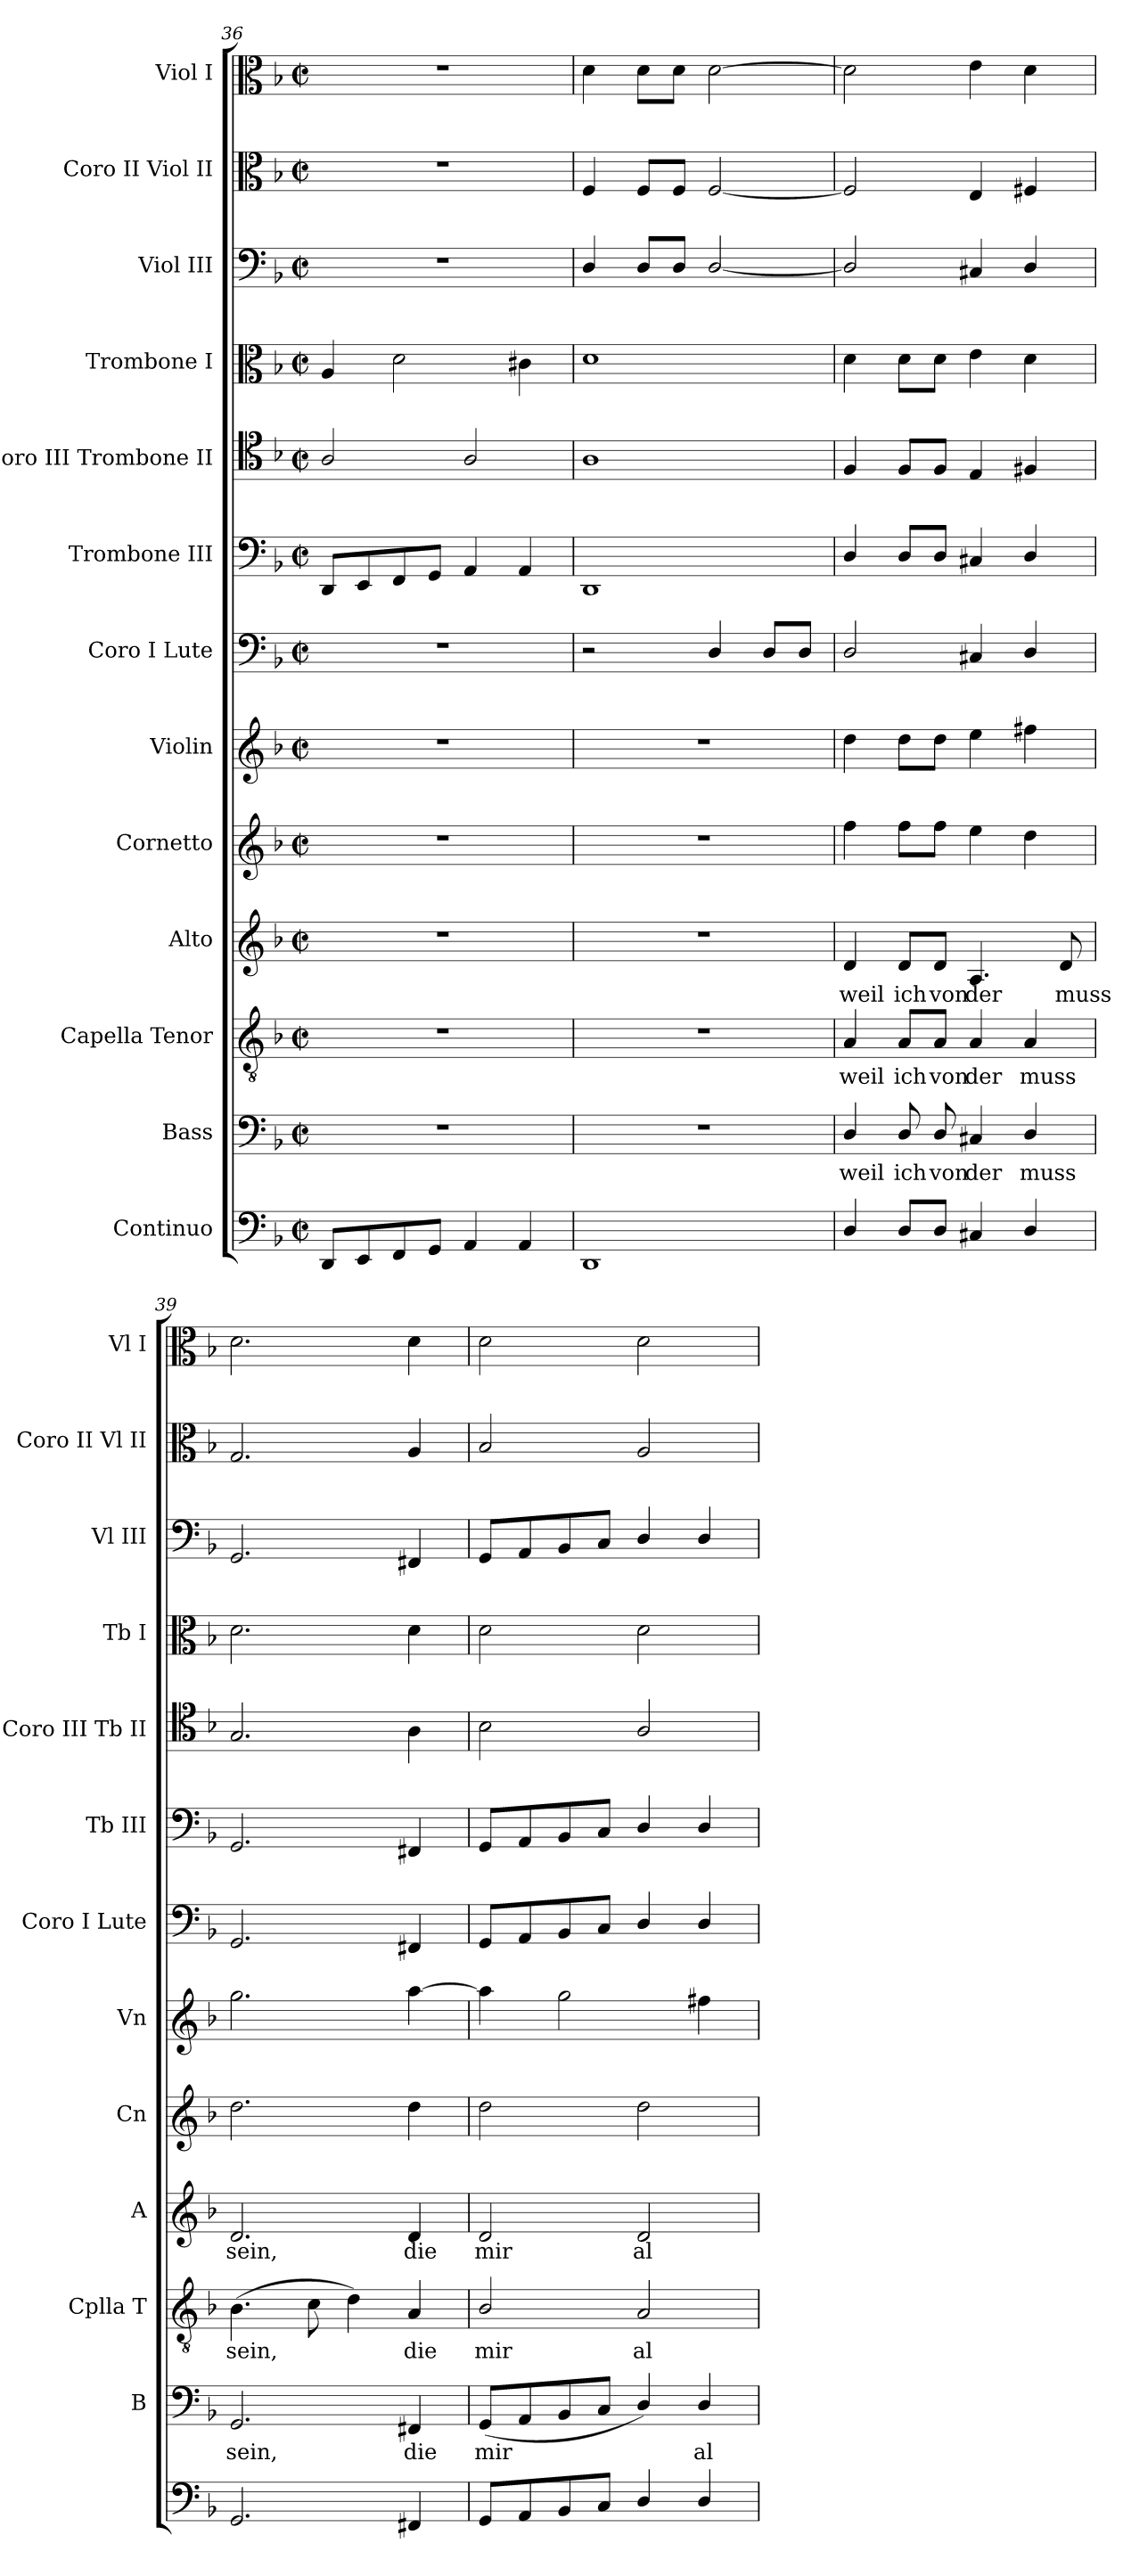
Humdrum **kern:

**kern	**kern	**text	**kern	**text	**kern	**text	**kern	**kern	**kern	**kern	**kern	**kern	**kern	**kern	**kern
*part13	*part12	*part12	*part11	*part11	*part10	*part10	*part9	*part8	*part7	*part6	*part5	*part4	*part3	*part2	*part1
*staff13	*staff12	*staff12	*staff11	*staff11	*staff10	*staff10	*staff9	*staff8	*staff7	*staff6	*staff5	*staff4	*staff3	*staff2	*staff1
*I"Continuo	*I"Bass	*	*I"Capella Tenor	*	*I"Alto	*	*I"Cornetto	*I"Violin	*I"Coro I Lute	*I"Trombone III	*I"Coro III Trombone II	*I"Trombone I	*I"Viol III	*I"Coro II Viol II	*I"Viol I
*	*I'B	*	*I'Cplla T	*	*I'A	*	*I'Cn	*I'Vn	*I'Coro I Lute	*I'Tb III	*I'Coro III Tb II	*I'Tb I	*I'Vl III	*I'Coro II Vl II	*I'Vl I
!!LO:LB:g=z
*clefF4	*clefF4	*	*clefGv2	*	*clefG2	*	*clefG2	*clefG2	*clefF4	*clefF4	*clefC4	*clefC3	*clefF4	*clefC3	*clefC3
*k[b-]	*k[b-]	*	*k[b-]	*	*k[b-]	*	*k[b-]	*k[b-]	*k[b-]	*k[b-]	*k[b-]	*k[b-]	*k[b-]	*k[b-]	*k[b-]
*F:	*F:	*	*F:	*	*F:	*	*F:	*F:	*F:	*F:	*F:	*F:	*F:	*F:	*F:
*M2/2	*M2/2	*	*M2/2	*	*M2/2	*	*M2/2	*M2/2	*M2/2	*M2/2	*M2/2	*M2/2	*M2/2	*M2/2	*M2/2
*met(c|)	*met(c|)	*	*met(c|)	*	*met(c|)	*	*met(c|)	*met(c|)	*met(c|)	*met(c|)	*met(c|)	*met(c|)	*met(c|)	*met(c|)	*met(c|)
=36	=36	=36	=36	=36	=36	=36	=36	=36	=36	=36	=36	=36	=36	=36	=36
8DDL	1r	.	1r	.	1r	.	1r	1r	1r	8DDL	2A/	4A	1r	1r	1r
8EE	.	.	.	.	.	.	.	.	.	8EE	.	.	.	.	.
8FF	.	.	.	.	.	.	.	.	.	8FF	.	2d	.	.	.
8GGJ	.	.	.	.	.	.	.	.	.	8GGJ	.	.	.	.	.
4AA	.	.	.	.	.	.	.	.	.	4AA	2A/	.	.	.	.
4AA	.	.	.	.	.	.	.	.	.	4AA	.	4c#X	.	.	.
=37	=37	=37	=37	=37	=37	=37	=37	=37	=37	=37	=37	=37	=37	=37	=37
1DD	1r	.	1r	.	1r	.	1r	1r	2r	1DD	1A	1d	4D/	4F	4d
.	.	.	.	.	.	.	.	.	.	.	.	.	8D/L	8FL	8dL
.	.	.	.	.	.	.	.	.	.	.	.	.	8D/J	8FJ	8dJ
.	.	.	.	.	.	.	.	.	4D/	.	.	.	[2D/	[2F	[2d
.	.	.	.	.	.	.	.	.	8D/L	.	.	.	.	.	.
.	.	.	.	.	.	.	.	.	8D/J	.	.	.	.	.	.
=38	=38	=38	=38	=38	=38	=38	=38	=38	=38	=38	=38	=38	=38	=38	=38
!	!	!LO:LY:b	!	!LO:LY:b	!	!LO:LY:b	!	!	!	!	!	!	!	!	!
4D/	4D/	weil	4A	weil	4d	weil	4ff	4dd	2D/	4D/	4F	4d	2D/]	2F]	2d]
!	!	!LO:LY:b	!	!LO:LY:b	!	!LO:LY:b	!	!	!	!	!	!	!	!	!
8D/L	8D/	ich	8A/L	ich	8d/L	ich	8ffL	8ddL	.	8D/L	8FL	8dL	.	.	.
!	!	!LO:LY:b	!	!LO:LY:b	!	!LO:LY:b	!	!	!	!	!	!	!	!	!
8D/J	8D/	von	8A/J	von	8d/J	von	8ffJ	8ddJ	.	8D/J	8FJ	8dJ	.	.	.
!	!	!LO:LY:b	!	!LO:LY:b	!	!LO:LY:b	!	!	!	!	!	!	!	!	!
4C#X	4C#X	der	4A	der	4.A	der	4ee	4ee	4C#X	4C#X	4E	4e	4C#X	4E	4e
!	!	!LO:LY:b	!	!LO:LY:b	!	!	!	!	!	!	!	!	!	!	!
4D/	4D/	muss	4A	muss	.	.	4dd	4ff#X	4D/	4D/	4F#X	4d	4D/	4F#X	4d
!	!	!	!	!	!	!LO:LY:b	!	!	!	!	!	!	!	!	!
.	.	.	.	.	8d	muss	.	.	.	.	.	.	.	.	.
=39	=39	=39	=39	=39	=39	=39	=39	=39	=39	=39	=39	=39	=39	=39	=39
!	!	!LO:LY:b	!	!LO:LY:b	!	!LO:LY:b	!	!	!	!	!	!	!	!	!
2.GG	2.GG	sein,	(>4.B-	sein,	2.d	sein,	2.dd	2.gg	2.GG	2.GG	2.G	2.d	2.GG	2.G	2.d
.	.	.	8c	.	.	.	.	.	.	.	.	.	.	.	.
.	.	.	4d)	.	.	.	.	.	.	.	.	.	.	.	.
!	!	!LO:LY:b	!	!LO:LY:b	!	!LO:LY:b	!	!	!	!	!	!	!	!	!
4FF#X	4FF#X	die	4A	die	4d	die	4dd	[4aa	4FF#X	4FF#X	4A	4d	4FF#X	4A	4d
=40	=40	=40	=40	=40	=40	=40	=40	=40	=40	=40	=40	=40	=40	=40	=40
!	!	!LO:LY:b	!	!LO:LY:b	!	!LO:LY:b	!	!	!	!	!	!	!	!	!
8GGL	(<8GGL	mir	2B-/	mir	2d	mir	2dd	4aa]	8GGL	8GGL	2B-	2d	8GGL	2B-	2d
8AA	8AA	.	.	.	.	.	.	.	8AA	8AA	.	.	8AA	.	.
8BB-	8BB-	.	.	.	.	.	.	2gg	8BB-	8BB-	.	.	8BB-	.	.
8CJ	8CJ	.	.	.	.	.	.	.	8CJ	8CJ	.	.	8CJ	.	.
!	!	!	!	!LO:LY:b	!	!LO:LY:b	!	!	!	!	!	!	!	!	!
4D/	4D/)	.	2A	al-	2d	al-	2dd	.	4D/	4D/	2A/	2d	4D/	2A	2d
!	!	!LO:LY:b	!	!	!	!	!	!	!	!	!	!	!	!	!
4D/	4D/	al-	.	.	.	.	.	4ff#X	4D/	4D/	.	.	4D/	.	.
=	=	=	=	=	=	=	=	=	=	=	=	=	=	=	=
*-	*-	*-	*-	*-	*-	*-	*-	*-	*-	*-	*-	*-	*-	*-	*-
